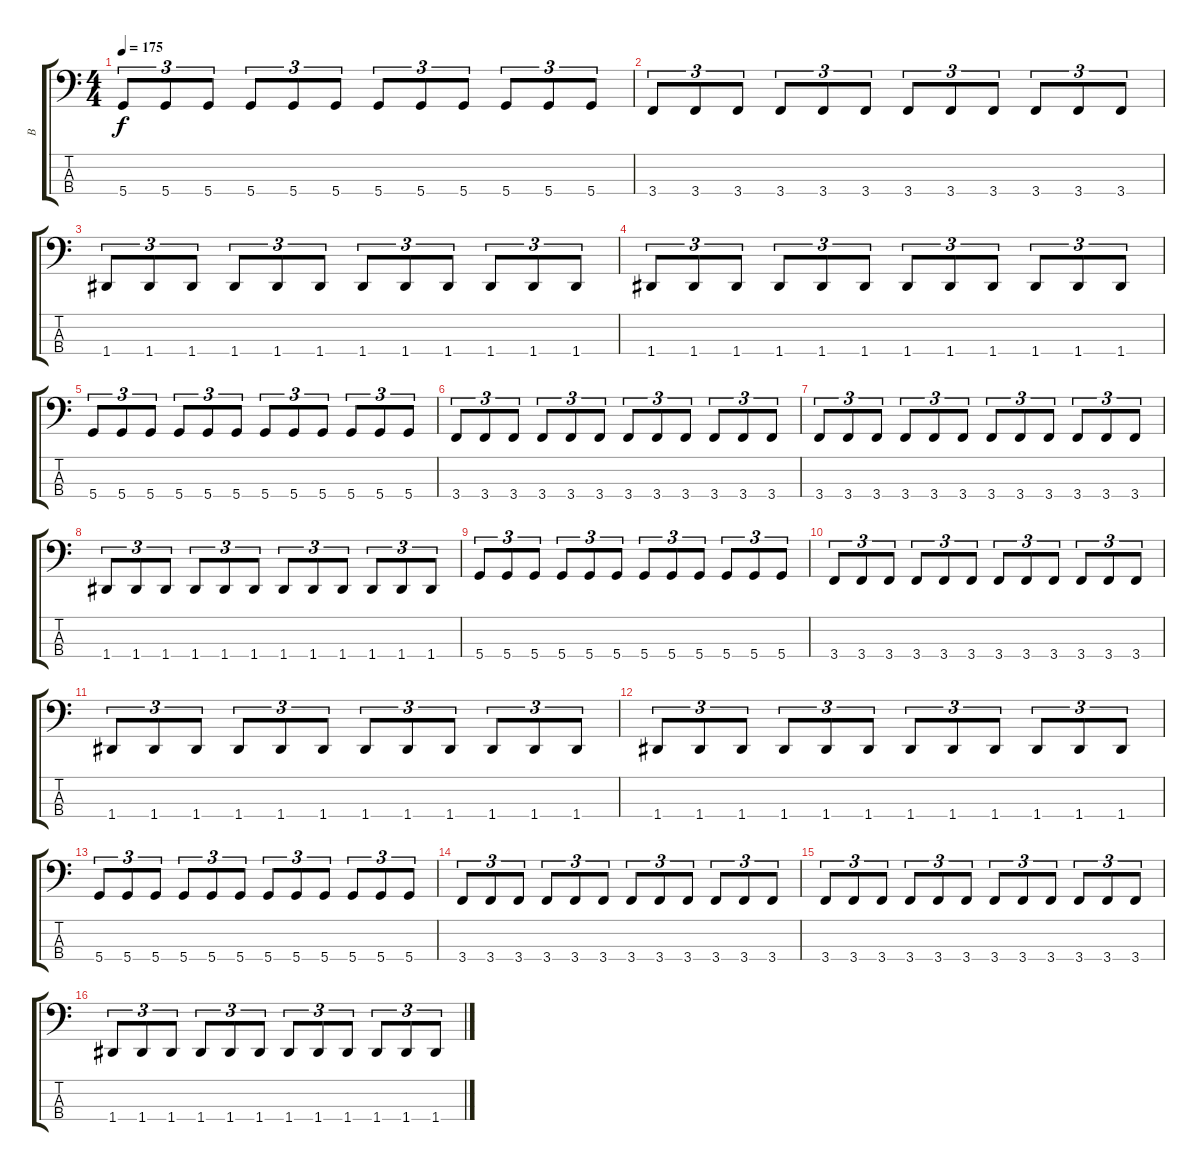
\track ("B" "B") {instrument electricbassfinger}
\staff {score tabs}
\tuning (G2 D2 A1 D1) {hide}
\ts (4 4)
\tempo 175
\clef f4
\ks c
5.4.8{tu (3 2) dy f} 5.4.8{tu (3 2)} 5.4.8{tu (3 2)} 5.4.8{tu (3 2)} 5.4.8{tu (3 2)} 5.4.8{tu (3 2)} 5.4.8{tu (3 2)} 5.4.8{tu (3 2)} 5.4.8{tu (3 2)} 5.4.8{tu (3 2)} 5.4.8{tu (3 2)} 5.4.8{tu (3 2)} |
3.4.8{tu (3 2)} 3.4.8{tu (3 2)} 3.4.8{tu (3 2)} 3.4.8{tu (3 2)} 3.4.8{tu (3 2)} 3.4.8{tu (3 2)} 3.4.8{tu (3 2)} 3.4.8{tu (3 2)} 3.4.8{tu (3 2)} 3.4.8{tu (3 2)} 3.4.8{tu (3 2)} 3.4.8{tu (3 2)} |
1.4.8{tu (3 2)} 1.4.8{tu (3 2)} 1.4.8{tu (3 2)} 1.4.8{tu (3 2)} 1.4.8{tu (3 2)} 1.4.8{tu (3 2)} 1.4.8{tu (3 2)} 1.4.8{tu (3 2)} 1.4.8{tu (3 2)} 1.4.8{tu (3 2)} 1.4.8{tu (3 2)} 1.4.8{tu (3 2)} |
1.4.8{tu (3 2)} 1.4.8{tu (3 2)} 1.4.8{tu (3 2)} 1.4.8{tu (3 2)} 1.4.8{tu (3 2)} 1.4.8{tu (3 2)} 1.4.8{tu (3 2)} 1.4.8{tu (3 2)} 1.4.8{tu (3 2)} 1.4.8{tu (3 2)} 1.4.8{tu (3 2)} 1.4.8{tu (3 2)} |
5.4.8{tu (3 2)} 5.4.8{tu (3 2)} 5.4.8{tu (3 2)} 5.4.8{tu (3 2)} 5.4.8{tu (3 2)} 5.4.8{tu (3 2)} 5.4.8{tu (3 2)} 5.4.8{tu (3 2)} 5.4.8{tu (3 2)} 5.4.8{tu (3 2)} 5.4.8{tu (3 2)} 5.4.8{tu (3 2)} |
3.4.8{tu (3 2)} 3.4.8{tu (3 2)} 3.4.8{tu (3 2)} 3.4.8{tu (3 2)} 3.4.8{tu (3 2)} 3.4.8{tu (3 2)} 3.4.8{tu (3 2)} 3.4.8{tu (3 2)} 3.4.8{tu (3 2)} 3.4.8{tu (3 2)} 3.4.8{tu (3 2)} 3.4.8{tu (3 2)} |
3.4.8{tu (3 2)} 3.4.8{tu (3 2)} 3.4.8{tu (3 2)} 3.4.8{tu (3 2)} 3.4.8{tu (3 2)} 3.4.8{tu (3 2)} 3.4.8{tu (3 2)} 3.4.8{tu (3 2)} 3.4.8{tu (3 2)} 3.4.8{tu (3 2)} 3.4.8{tu (3 2)} 3.4.8{tu (3 2)} |
1.4.8{tu (3 2)} 1.4.8{tu (3 2)} 1.4.8{tu (3 2)} 1.4.8{tu (3 2)} 1.4.8{tu (3 2)} 1.4.8{tu (3 2)} 1.4.8{tu (3 2)} 1.4.8{tu (3 2)} 1.4.8{tu (3 2)} 1.4.8{tu (3 2)} 1.4.8{tu (3 2)} 1.4.8{tu (3 2)} |
5.4.8{tu (3 2)} 5.4.8{tu (3 2)} 5.4.8{tu (3 2)} 5.4.8{tu (3 2)} 5.4.8{tu (3 2)} 5.4.8{tu (3 2)} 5.4.8{tu (3 2)} 5.4.8{tu (3 2)} 5.4.8{tu (3 2)} 5.4.8{tu (3 2)} 5.4.8{tu (3 2)} 5.4.8{tu (3 2)} |
3.4.8{tu (3 2)} 3.4.8{tu (3 2)} 3.4.8{tu (3 2)} 3.4.8{tu (3 2)} 3.4.8{tu (3 2)} 3.4.8{tu (3 2)} 3.4.8{tu (3 2)} 3.4.8{tu (3 2)} 3.4.8{tu (3 2)} 3.4.8{tu (3 2)} 3.4.8{tu (3 2)} 3.4.8{tu (3 2)} |
1.4.8{tu (3 2)} 1.4.8{tu (3 2)} 1.4.8{tu (3 2)} 1.4.8{tu (3 2)} 1.4.8{tu (3 2)} 1.4.8{tu (3 2)} 1.4.8{tu (3 2)} 1.4.8{tu (3 2)} 1.4.8{tu (3 2)} 1.4.8{tu (3 2)} 1.4.8{tu (3 2)} 1.4.8{tu (3 2)} |
1.4.8{tu (3 2)} 1.4.8{tu (3 2)} 1.4.8{tu (3 2)} 1.4.8{tu (3 2)} 1.4.8{tu (3 2)} 1.4.8{tu (3 2)} 1.4.8{tu (3 2)} 1.4.8{tu (3 2)} 1.4.8{tu (3 2)} 1.4.8{tu (3 2)} 1.4.8{tu (3 2)} 1.4.8{tu (3 2)} |
5.4.8{tu (3 2)} 5.4.8{tu (3 2)} 5.4.8{tu (3 2)} 5.4.8{tu (3 2)} 5.4.8{tu (3 2)} 5.4.8{tu (3 2)} 5.4.8{tu (3 2)} 5.4.8{tu (3 2)} 5.4.8{tu (3 2)} 5.4.8{tu (3 2)} 5.4.8{tu (3 2)} 5.4.8{tu (3 2)} |
3.4.8{tu (3 2)} 3.4.8{tu (3 2)} 3.4.8{tu (3 2)} 3.4.8{tu (3 2)} 3.4.8{tu (3 2)} 3.4.8{tu (3 2)} 3.4.8{tu (3 2)} 3.4.8{tu (3 2)} 3.4.8{tu (3 2)} 3.4.8{tu (3 2)} 3.4.8{tu (3 2)} 3.4.8{tu (3 2)} |
3.4.8{tu (3 2)} 3.4.8{tu (3 2)} 3.4.8{tu (3 2)} 3.4.8{tu (3 2)} 3.4.8{tu (3 2)} 3.4.8{tu (3 2)} 3.4.8{tu (3 2)} 3.4.8{tu (3 2)} 3.4.8{tu (3 2)} 3.4.8{tu (3 2)} 3.4.8{tu (3 2)} 3.4.8{tu (3 2)} |
1.4.8{tu (3 2)} 1.4.8{tu (3 2)} 1.4.8{tu (3 2)} 1.4.8{tu (3 2)} 1.4.8{tu (3 2)} 1.4.8{tu (3 2)} 1.4.8{tu (3 2)} 1.4.8{tu (3 2)} 1.4.8{tu (3 2)} 1.4.8{tu (3 2)} 1.4.8{tu (3 2)} 1.4.8{tu (3 2)}
